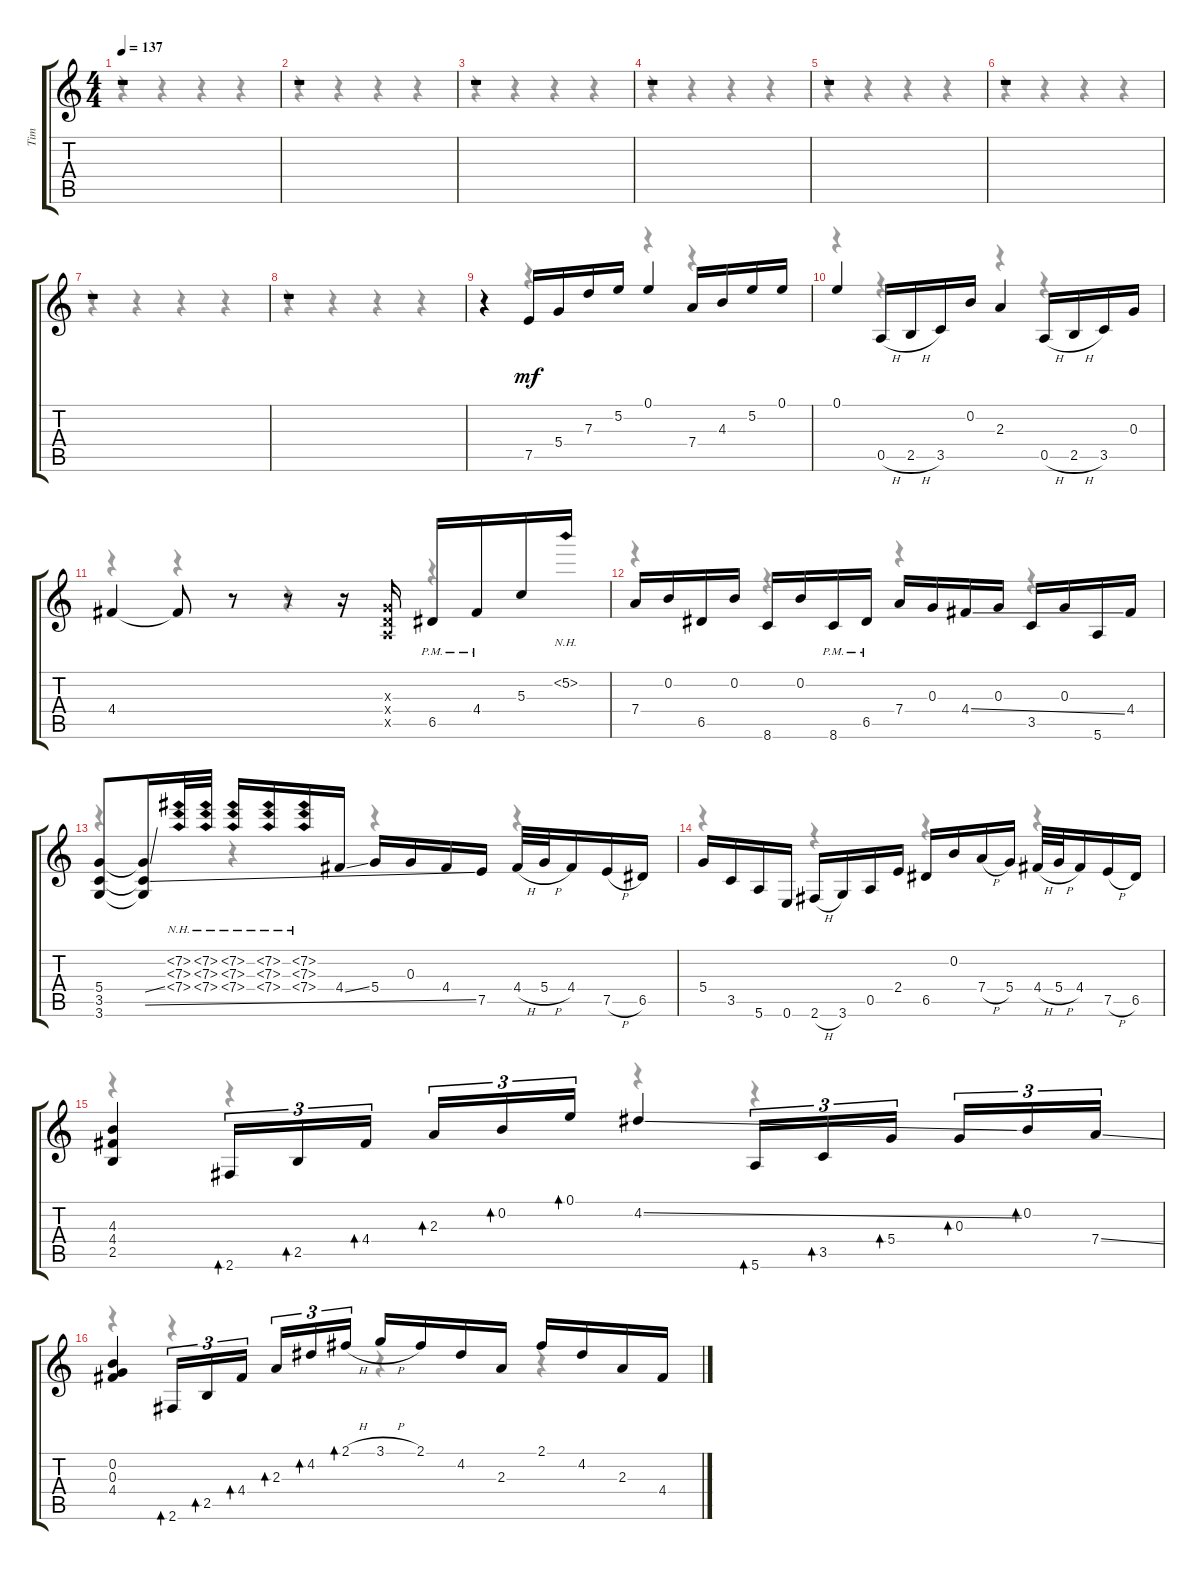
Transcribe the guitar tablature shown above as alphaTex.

\track ("Tim" "Tim") {instrument acousticguitarnylon}
\staff {score tabs}
\tuning (E4 B3 G3 D3 A2 E2) {hide}
\voice
\ts (4 4)
\tempo 137
\clef g2
\ks c
r.1{dy mf} |
r.1 |
r.1 |
r.1 |
r.1 |
r.1 |
r.1 |
r.1 |
r.4 7.5.16 5.4.16 7.3.16 5.2.16 0.1.4 7.4.16 4.3.16 5.2.16 0.1.16 |
0.1.4 0.5{h}.16 2.5{h}.16 3.5.16 0.2.16 2.3.4 0.5{h}.16 2.5{h}.16 3.5.16 0.3.16 |
4.4.4 4.4{t}.8 r.8 r.8 r.16 (0.3{x} 0.4{x} 0.5{x}).16 6.5{pm}.16 4.4{pm}.16 5.3.16 5.2{nh}.16 |
7.4.16 0.2.16 6.5.16 0.2.16 8.6.16 0.2.16 8.6{pm}.16 6.5{pm}.16 7.4.16 0.3.16 4.4{ss}.16 0.3.16 3.5.16 0.3.16 5.6.16 4.4.16 |
(5.4 3.5 3.6).8 (5.4{ss t} 3.5{ss t} 3.6{t}).16 (7.2{nh} 7.3{nh} 7.4{nh}).32 (7.2{nh} 7.3{nh} 7.4{nh}).32 (7.2{nh} 7.3{nh} 7.4{nh}).16 (7.2{nh} 7.3{nh} 7.4{nh}).16 (7.2{nh} 7.3{nh} 7.4{nh}).16 4.4{ss}.16 5.4.16 0.3.16 4.4.16 7.5.16 4.4{h}.32 5.4{h}.32 4.4.16 7.5{h}.16 6.5.16 |
5.4.16 3.5.16 5.6.16 0.6.16 2.6{h}.16 3.6.16 0.5.16 2.4.16 6.5.16 0.2.16 7.4{h}.16 5.4.16 4.4{h}.32 5.4{h}.32 4.4.16 7.5{h}.16 6.5.16 |
(4.3 4.4 2.5).4 2.6.16{tu (3 2) bd 30} 2.5.16{tu (3 2) bd 30} 4.4.16{tu (3 2) bd 30} 2.3.16{tu (3 2) bd 30} 0.2.16{tu (3 2) bd 30} 0.1.16{tu (3 2) bd 30} 4.2{ss}.4 5.6.16{tu (3 2) bd 30} 3.5.16{tu (3 2) bd 30} 5.4.16{tu (3 2) bd 30} 0.3.16{tu (3 2) bd 30} 0.2.16{tu (3 2) bd 30} 7.4{ss}.16{tu (3 2)} |
(0.2 0.3 4.4).4 2.6.16{tu (3 2) bd 30} 2.5.16{tu (3 2) bd 30} 4.4.16{tu (3 2) bd 30} 2.3.16{tu (3 2) bd 30} 4.2.16{tu (3 2) bd 30} 2.1{h}.16{tu (3 2) bd 30} 3.1{h}.16 2.1.16 4.2.16 2.3.16 2.1.16 4.2.16 2.3.16 4.4.16
\voice
\clef g2
\ottava regular
\simile none
\ks c
r.4{dy f} r.4 r.4 r.4 |
r.4 r.4 r.4 r.4 |
r.4 r.4 r.4 r.4 |
r.4 r.4 r.4 r.4 |
r.4 r.4 r.4 r.4 |
r.4 r.4 r.4 r.4 |
r.4 r.4 r.4 r.4 |
r.4 r.4 r.4 r.4 |
r.4 r.4 r.4 r.4 |
r.4 r.4 r.4 r.4 |
r.4 r.4 r.4 r.4 |
r.4 r.4 r.4 r.4 |
r.4 r.4 r.4 r.4 |
r.4 r.4 r.4 r.4 |
r.4 r.4{bd 30} r.4 r.4{bd 30} |
r.4 r.4{bd 30} r.4 r.4
